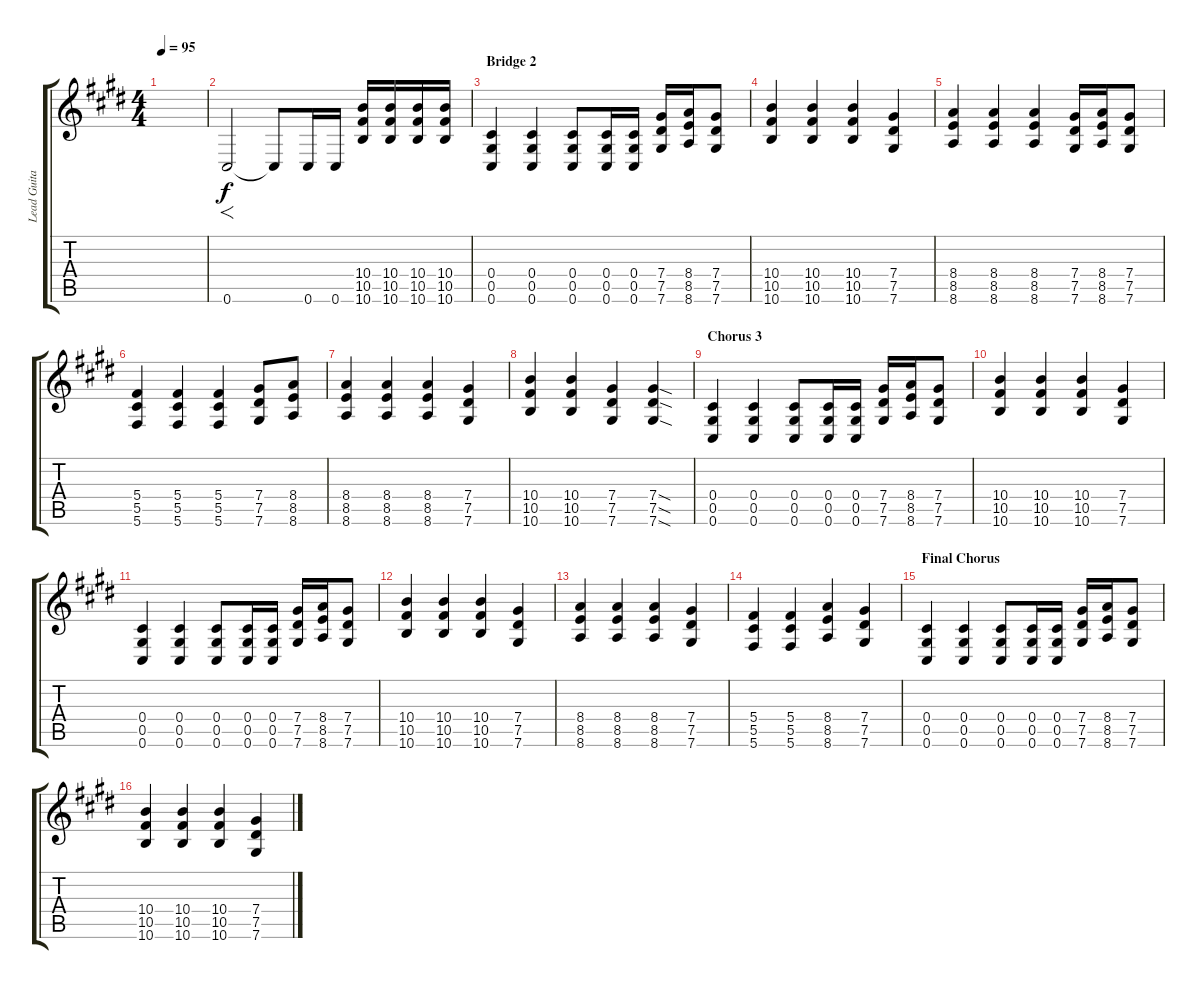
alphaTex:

\track ("Lead Guitar" "Lead Guita") {instrument overdrivenguitar}
\staff {score tabs}
\tuning (Eb4 Bb3 Gb3 Db3 Ab2 Db2) {hide}
\ts (4 4)
\tempo 95
\clef g2
\ks c#minor
|
0.6.2{f} 0.6{t}.8 0.6.16 0.6.16 (10.4 10.5 10.6).16 (10.4 10.5 10.6).16 (10.4 10.5 10.6).16 (10.4 10.5 10.6).16 |
\section ("" "Bridge 2")
(0.4 0.5 0.6).4 (0.4 0.5 0.6).4 (0.4 0.5 0.6).8 (0.4 0.5 0.6).16 (0.4 0.5 0.6).16 (7.4 7.5 7.6).16 (8.4 8.5 8.6).16 (7.4 7.5 7.6).8 |
(10.4 10.5 10.6).4 (10.4 10.5 10.6).4 (10.4 10.5 10.6).4 (7.4 7.5 7.6).4 |
(8.4 8.5 8.6).4 (8.4 8.5 8.6).4 (8.4 8.5 8.6).4 (7.4 7.5 7.6).16 (8.4 8.5 8.6).16 (7.4 7.5 7.6).8 |
(5.4 5.5 5.6).4 (5.4 5.5 5.6).4 (5.4 5.5 5.6).4 (7.4 7.5 7.6).8 (8.4 8.5 8.6).8 |
(8.4 8.5 8.6).4 (8.4 8.5 8.6).4 (8.4 8.5 8.6).4 (7.4 7.5 7.6).4 |
(10.4 10.5 10.6).4 (10.4 10.5 10.6).4 (7.4 7.5 7.6).4 (7.4{sod} 7.5{sod} 7.6{sod}).4 |
\section ("" "Chorus 3")
(0.4 0.5 0.6).4 (0.4 0.5 0.6).4 (0.4 0.5 0.6).8 (0.4 0.5 0.6).16 (0.4 0.5 0.6).16 (7.4 7.5 7.6).16 (8.4 8.5 8.6).16 (7.4 7.5 7.6).8 |
(10.4 10.5 10.6).4 (10.4 10.5 10.6).4 (10.4 10.5 10.6).4 (7.4 7.5 7.6).4 |
(0.4 0.5 0.6).4 (0.4 0.5 0.6).4 (0.4 0.5 0.6).8 (0.4 0.5 0.6).16 (0.4 0.5 0.6).16 (7.4 7.5 7.6).16 (8.4 8.5 8.6).16 (7.4 7.5 7.6).8 |
(10.4 10.5 10.6).4 (10.4 10.5 10.6).4 (10.4 10.5 10.6).4 (7.4 7.5 7.6).4 |
(8.4 8.5 8.6).4 (8.4 8.5 8.6).4 (8.4 8.5 8.6).4 (7.4 7.5 7.6).4 |
(5.4 5.5 5.6).4 (5.4 5.5 5.6).4 (8.4 8.5 8.6).4 (7.4 7.5 7.6).4 |
\section ("" "Final Chorus")
(0.4 0.5 0.6).4 (0.4 0.5 0.6).4 (0.4 0.5 0.6).8 (0.4 0.5 0.6).16 (0.4 0.5 0.6).16 (7.4 7.5 7.6).16 (8.4 8.5 8.6).16 (7.4 7.5 7.6).8 |
(10.4 10.5 10.6).4 (10.4 10.5 10.6).4 (10.4 10.5 10.6).4 (7.4 7.5 7.6).4
